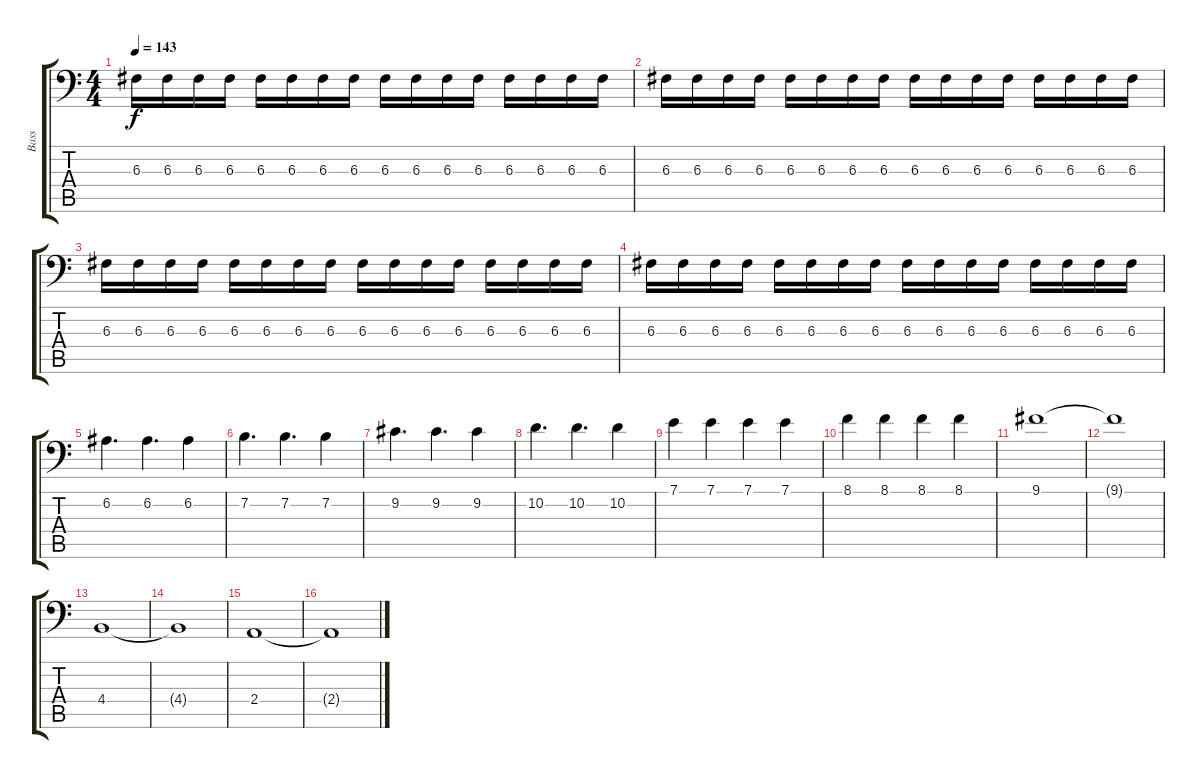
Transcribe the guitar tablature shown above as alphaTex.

\track ("Bass" "Bass") {instrument electricbassfinger}
\staff {score tabs}
\tuning (A2 E2 C2 G1 D1 A0) {hide}
\ts (4 4)
\tempo 143
\clef f4
\ks c
6.3.16{dy f} 6.3.16 6.3.16 6.3.16 6.3.16 6.3.16 6.3.16 6.3.16 6.3.16 6.3.16 6.3.16 6.3.16 6.3.16 6.3.16 6.3.16 6.3.16 |
6.3.16 6.3.16 6.3.16 6.3.16 6.3.16 6.3.16 6.3.16 6.3.16 6.3.16 6.3.16 6.3.16 6.3.16 6.3.16 6.3.16 6.3.16 6.3.16 |
6.3.16 6.3.16 6.3.16 6.3.16 6.3.16 6.3.16 6.3.16 6.3.16 6.3.16 6.3.16 6.3.16 6.3.16 6.3.16 6.3.16 6.3.16 6.3.16 |
6.3.16 6.3.16 6.3.16 6.3.16 6.3.16 6.3.16 6.3.16 6.3.16 6.3.16 6.3.16 6.3.16 6.3.16 6.3.16 6.3.16 6.3.16 6.3.16 |
6.2.4{d} 6.2.4{d} 6.2.4 |
7.2.4{d} 7.2.4{d} 7.2.4 |
9.2.4{d} 9.2.4{d} 9.2.4 |
10.2.4{d} 10.2.4{d} 10.2.4 |
7.1.4 7.1.4 7.1.4 7.1.4 |
8.1.4 8.1.4 8.1.4 8.1.4 |
9.1.1 |
9.1{t}.1 |
4.4.1 |
4.4{t}.1 |
2.4.1 |
2.4{t}.1
